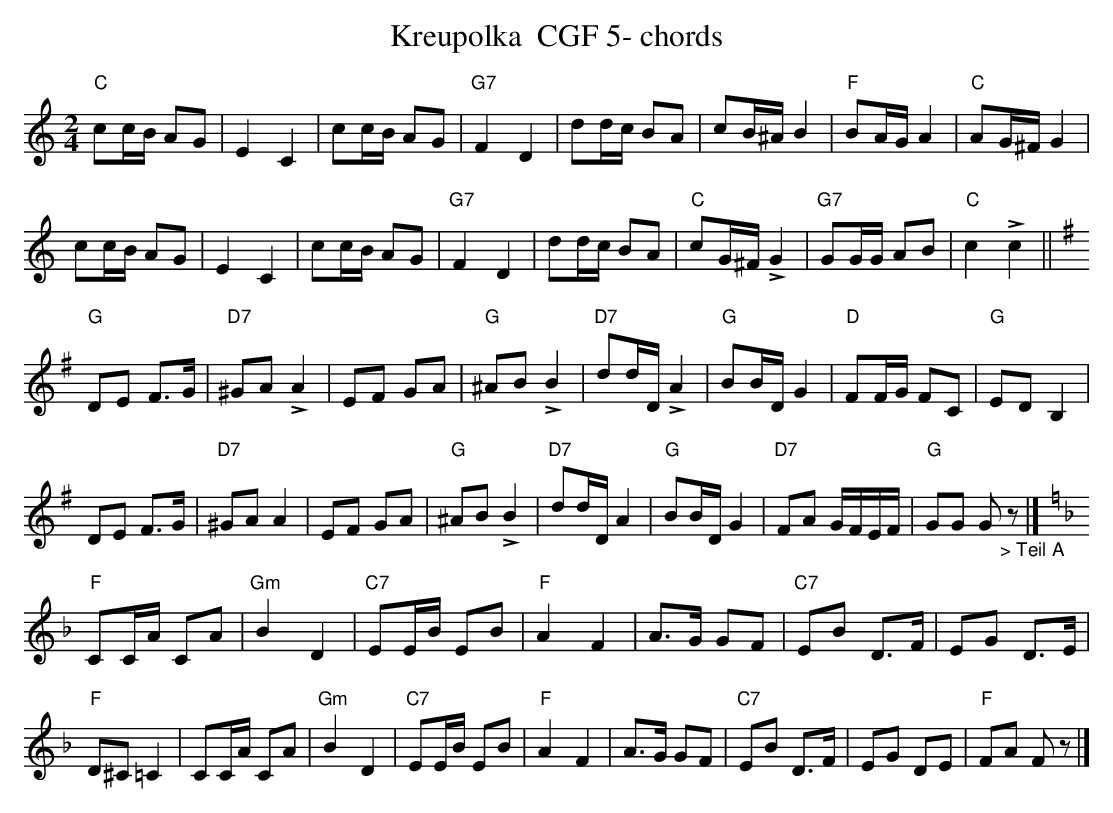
X:1
T:Kreupolka  CGF 5- chords
M:2/4
L:1/16
K:Cmaj%%MIDI gchordon
"C"c2cB A2G2 | E4C4 | c2cB A2G2 | "G7"F4D4 | d2dc B2A2 | c2B^AB4 | "F"B2AGA4 | "C"A2G^FG4 |
c2cB A2G2 | E4C4 | c2cB A2G2 | "G7"F4D4 | d2dc B2A2 | "C"c2G^F !>!G4 | "G7"G2GG A2B2 | "C"c4!>!c4 || [K:Gmaj]
"G"D2E2 F3G | "D7"^G2A2 !>!A4 | E2F2 G2A2 | "G"^A2B2 !>!B4 | "D7"d2dD !>!A4 | "G"B2BD G4 | "D"F2FG F2C2 | "G"E2D2B,4 |
D2E2 F3G | "D7"^G2A2 A4 | E2F2 G2A2 | "G"^A2B2 !>!B4 | "D7"d2dD A4 | "G"B2BDG4 | "D7"F2A2 GFEF | "G"G2G2 G2"_> Teil A"z2 |] [K:Fmaj]
"F"C2CA C2A2 | "Gm"B4D4 | "C7"E2EB E2B2 | "F"A4F4 | A3G G2F2 | "C7"E2B2 D3F | E2G2 D3E |
"F"D2^C2=C4 | C2CA C2A2 | "Gm"B4D4 | "C7"E2EB E2B2 | "F"A4F4 | A3G G2F2 | "C7"E2B2 D3F | E2G2 D2E2 | "F"F2A2 F2z2 |]
